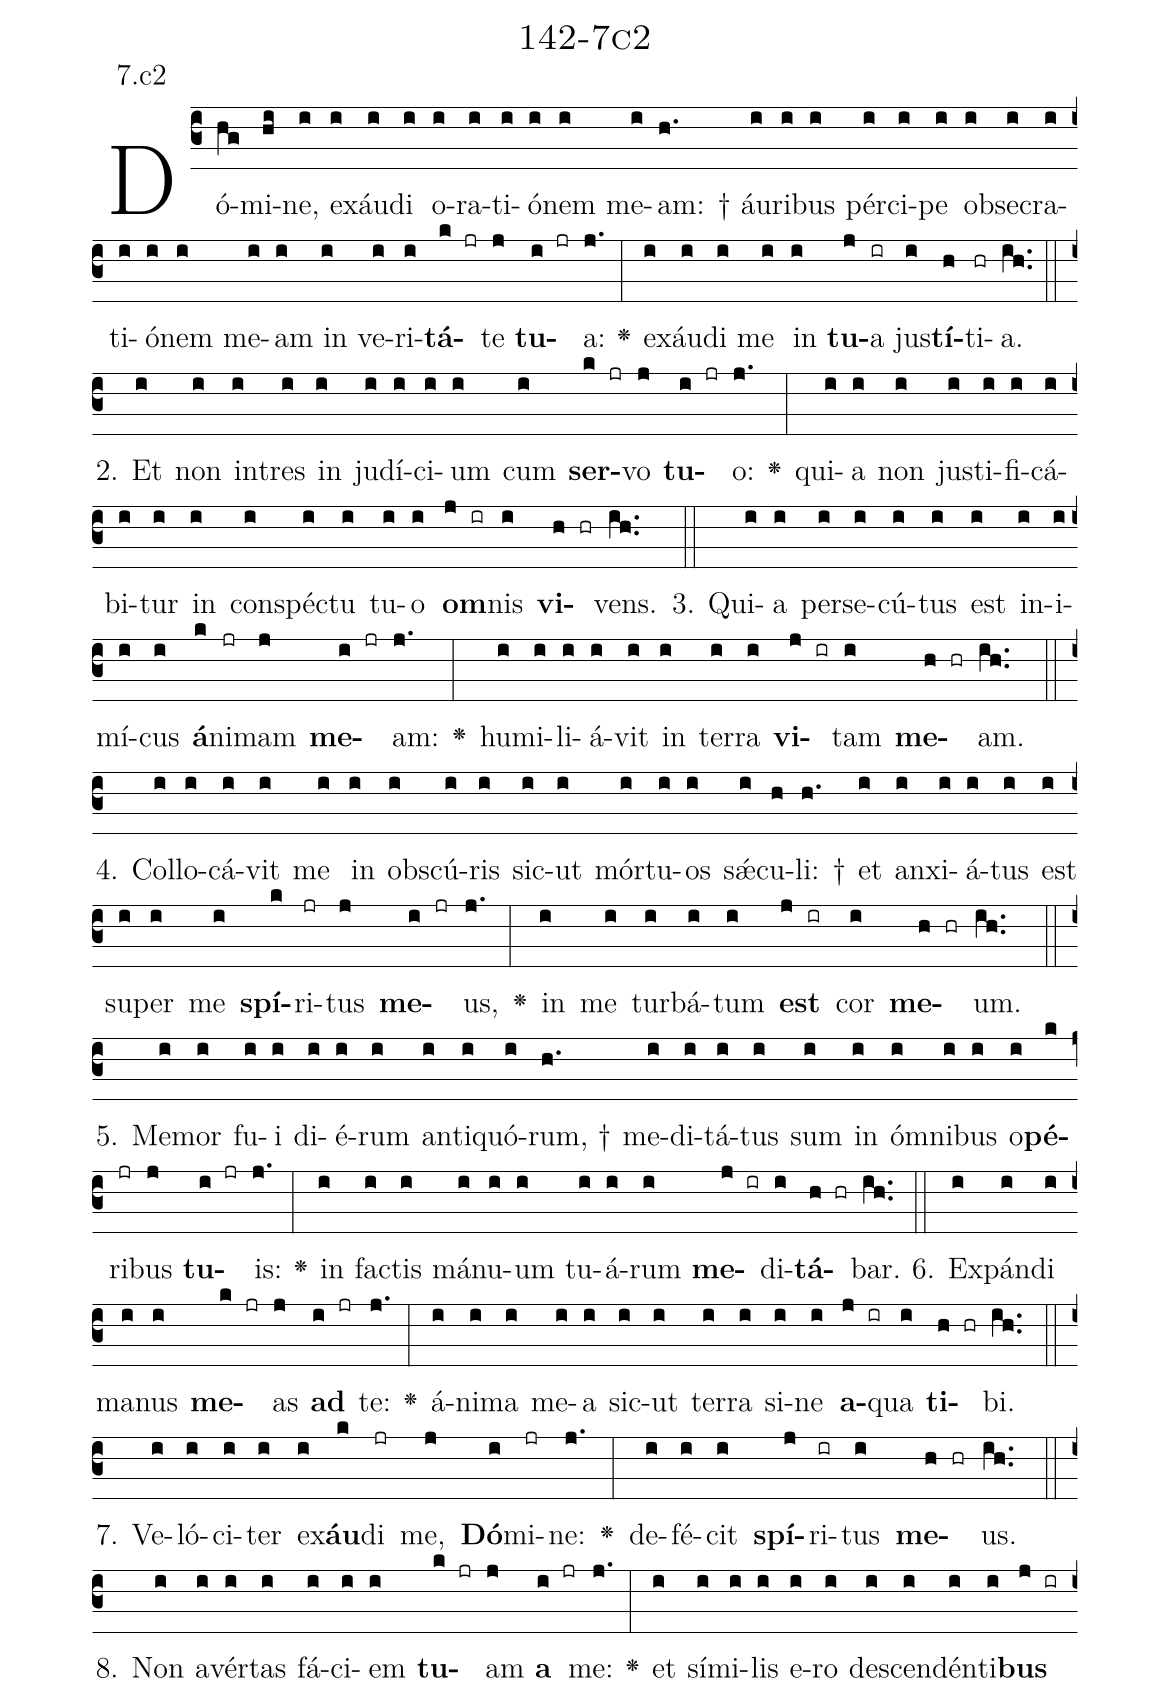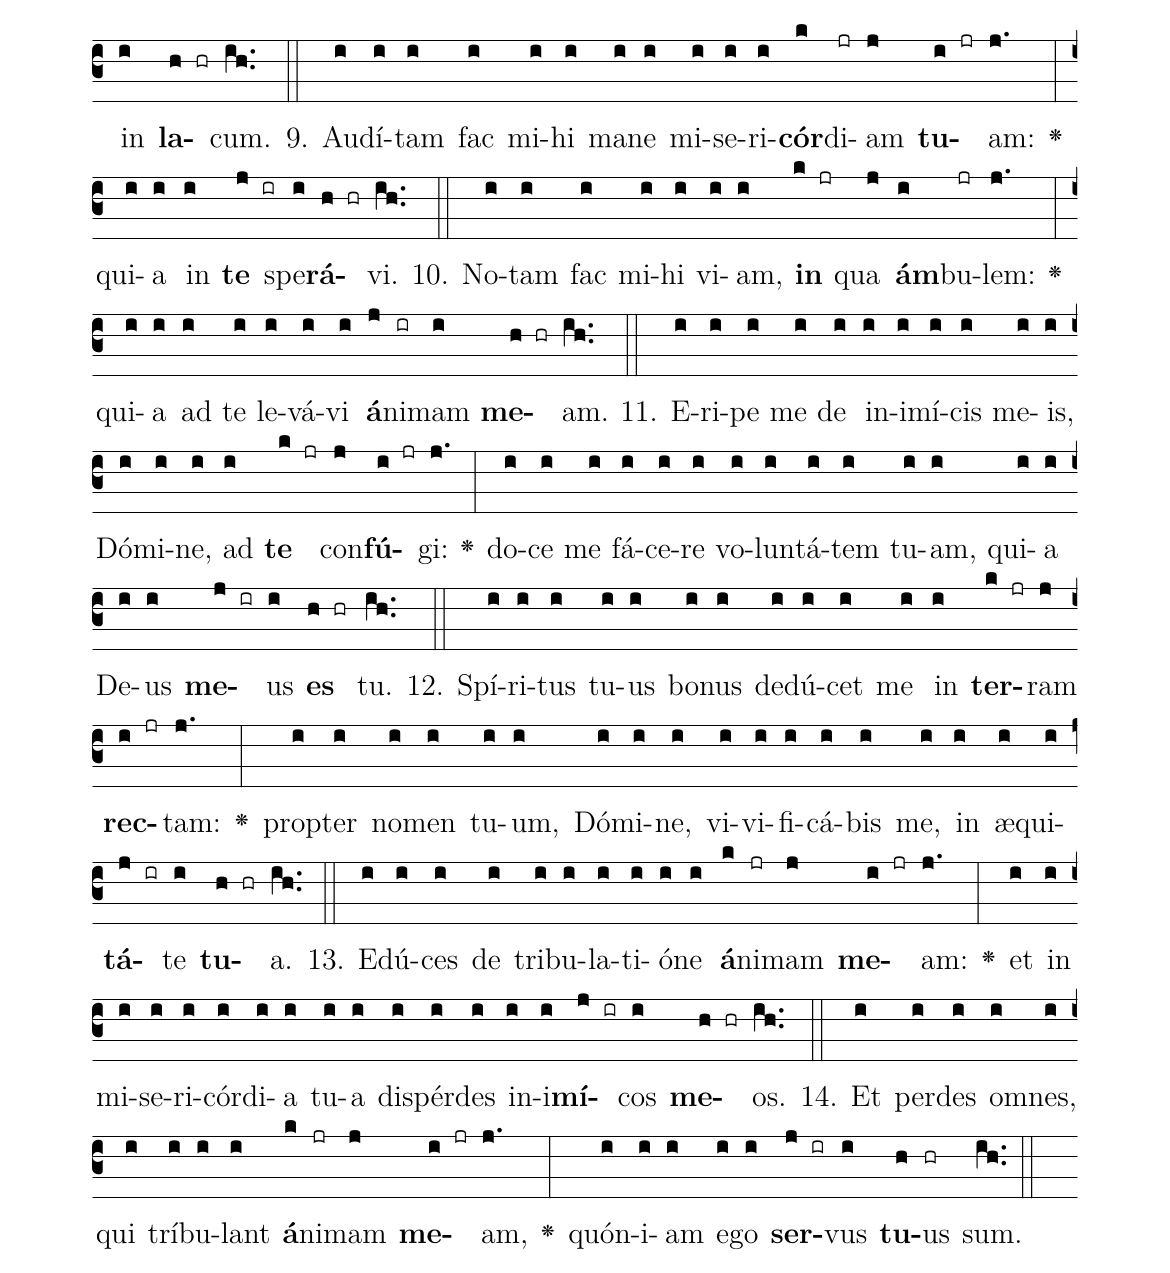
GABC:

name: 142-7c2;
annotation: 7.c2;
%%
(c3)Dó(hg)mi(hi)ne,(i) ex(i)áu(i)di(i) o(i)ra(i)ti(i)ó(i)nem(i) me(i)am: †(h.) áu(i)ri(i)bus(i) pér(i)ci(i)pe(i) ob(i)se(i)cra(i)ti(i)ó(i)nem(i) me(i)am(i) in(i) ve(i)ri(i)<b>tá</b>(k jr)te(j) <b>tu</b>(i jr)a:(j.) <v>\greheightstar</v>(:) ex(i)áu(i)di(i) me(i) in(i) <b>tu</b>(j)a(ir) jus(i)<b>tí</b>(h)ti(hr)a.(ih..) (::)
2. Et(i) non(i) in(i)tres(i) in(i) ju(i)dí(i)ci(i)um(i) cum(i) <b>ser</b>(k jr)vo(j) <b>tu</b>(i jr)o:(j.) <v>\greheightstar</v>(:) qui(i)a(i) non(i) jus(i)ti(i)fi(i)cá(i)bi(i)tur(i) in(i) con(i)spéc(i)tu(i) tu(i)o(i) <b>om</b>(j ir)nis(i) <b>vi</b>(h hr)vens.(ih..) (::)
3. Qui(i)a(i) per(i)se(i)cú(i)tus(i) est(i) in(i)i(i)mí(i)cus(i) <b>á</b>(k)ni(jr)mam(j) <b>me</b>(i jr)am:(j.) <v>\greheightstar</v>(:) hu(i)mi(i)li(i)á(i)vit(i) in(i) ter(i)ra(i) <b>vi</b>(j ir)tam(i) <b>me</b>(h hr)am.(ih..) (::)
4. Col(i)lo(i)cá(i)vit(i) me(i) in(i) obs(i)cú(i)ris(i) sic(i)ut(i) mór(i)tu(i)os(i) sǽ(i)cu(h)li: †(h.) et(i) an(i)xi(i)á(i)tus(i) est(i) su(i)per(i) me(i) <b>spí</b>(k)ri(jr)tus(j) <b>me</b>(i jr)us,(j.) <v>\greheightstar</v>(:) in(i) me(i) tur(i)bá(i)tum(i) <b>est</b>(j ir) cor(i) <b>me</b>(h hr)um.(ih..) (::)
5. Me(i)mor(i) fu(i)i(i) di(i)é(i)rum(i) an(i)ti(i)quó(i)rum, †(h.) me(i)di(i)tá(i)tus(i) sum(i) in(i) óm(i)ni(i)bus(i) o(i)<b>pé</b>(k)ri(jr)bus(j) <b>tu</b>(i jr)is:(j.) <v>\greheightstar</v>(:) in(i) fac(i)tis(i) má(i)nu(i)um(i) tu(i)á(i)rum(i) <b>me</b>(j ir)di(i)<b>tá</b>(h hr)bar.(ih..) (::)
6. Ex(i)pán(i)di(i) ma(i)nus(i) <b>me</b>(k jr)as(j) <b>ad</b>(i jr) te:(j.) <v>\greheightstar</v>(:) á(i)ni(i)ma(i) me(i)a(i) sic(i)ut(i) ter(i)ra(i) si(i)ne(i) <b>a</b>(j ir)qua(i) <b>ti</b>(h hr)bi.(ih..) (::)
7. Ve(i)ló(i)ci(i)ter(i) ex(i)<b>áu</b>(k)di(jr) me,(j) <b>Dó</b>(i)mi(jr)ne:(j.) <v>\greheightstar</v>(:) de(i)fé(i)cit(i) <b>spí</b>(j)ri(ir)tus(i) <b>me</b>(h hr)us.(ih..) (::)
8. Non(i) a(i)vér(i)tas(i) fá(i)ci(i)em(i) <b>tu</b>(k jr)am(j) <b>a</b>(i jr) me:(j.) <v>\greheightstar</v>(:) et(i) sí(i)mi(i)lis(i) e(i)ro(i) de(i)scen(i)dén(i)ti(i)<b>bus</b>(j ir) in(i) <b>la</b>(h hr)cum.(ih..) (::)
9. Au(i)dí(i)tam(i) fac(i) mi(i)hi(i) ma(i)ne(i) mi(i)se(i)ri(i)<b>cór</b>(k)di(jr)am(j) <b>tu</b>(i jr)am:(j.) <v>\greheightstar</v>(:) qui(i)a(i) in(i) <b>te</b>(j ir) spe(i)<b>rá</b>(h hr)vi.(ih..) (::)
10. No(i)tam(i) fac(i) mi(i)hi(i) vi(i)am,(i) <b>in</b>(k jr) qua(j) <b>ám</b>(i)bu(jr)lem:(j.) <v>\greheightstar</v>(:) qui(i)a(i) ad(i) te(i) le(i)vá(i)vi(i) <b>á</b>(j)ni(ir)mam(i) <b>me</b>(h hr)am.(ih..) (::)
11. E(i)ri(i)pe(i) me(i) de(i) in(i)i(i)mí(i)cis(i) me(i)is,(i) Dó(i)mi(i)ne,(i) ad(i) <b>te</b>(k jr) con(j)<b>fú</b>(i jr)gi:(j.) <v>\greheightstar</v>(:) do(i)ce(i) me(i) fá(i)ce(i)re(i) vo(i)lun(i)tá(i)tem(i) tu(i)am,(i) qui(i)a(i) De(i)us(i) <b>me</b>(j ir)us(i) <b>es</b>(h hr) tu.(ih..) (::)
12. Spí(i)ri(i)tus(i) tu(i)us(i) bo(i)nus(i) de(i)dú(i)cet(i) me(i) in(i) <b>ter</b>(k jr)ram(j) <b>rec</b>(i jr)tam:(j.) <v>\greheightstar</v>(:) prop(i)ter(i) no(i)men(i) tu(i)um,(i) Dó(i)mi(i)ne,(i) vi(i)vi(i)fi(i)cá(i)bis(i) me,(i) in(i) æ(i)qui(i)<b>tá</b>(j ir)te(i) <b>tu</b>(h hr)a.(ih..) (::)
13. E(i)dú(i)ces(i) de(i) tri(i)bu(i)la(i)ti(i)ó(i)ne(i) <b>á</b>(k)ni(jr)mam(j) <b>me</b>(i jr)am:(j.) <v>\greheightstar</v>(:) et(i) in(i) mi(i)se(i)ri(i)cór(i)di(i)a(i) tu(i)a(i) dis(i)pér(i)des(i) in(i)i(i)<b>mí</b>(j ir)cos(i) <b>me</b>(h hr)os.(ih..) (::)
14. Et(i) per(i)des(i) om(i)nes,(i) qui(i) trí(i)bu(i)lant(i) <b>á</b>(k)ni(jr)mam(j) <b>me</b>(i jr)am,(j.) <v>\greheightstar</v>(:) quón(i)i(i)am(i) e(i)go(i) <b>ser</b>(j ir)vus(i) <b>tu</b>(h)us(hr) sum.(ih..) (::)
